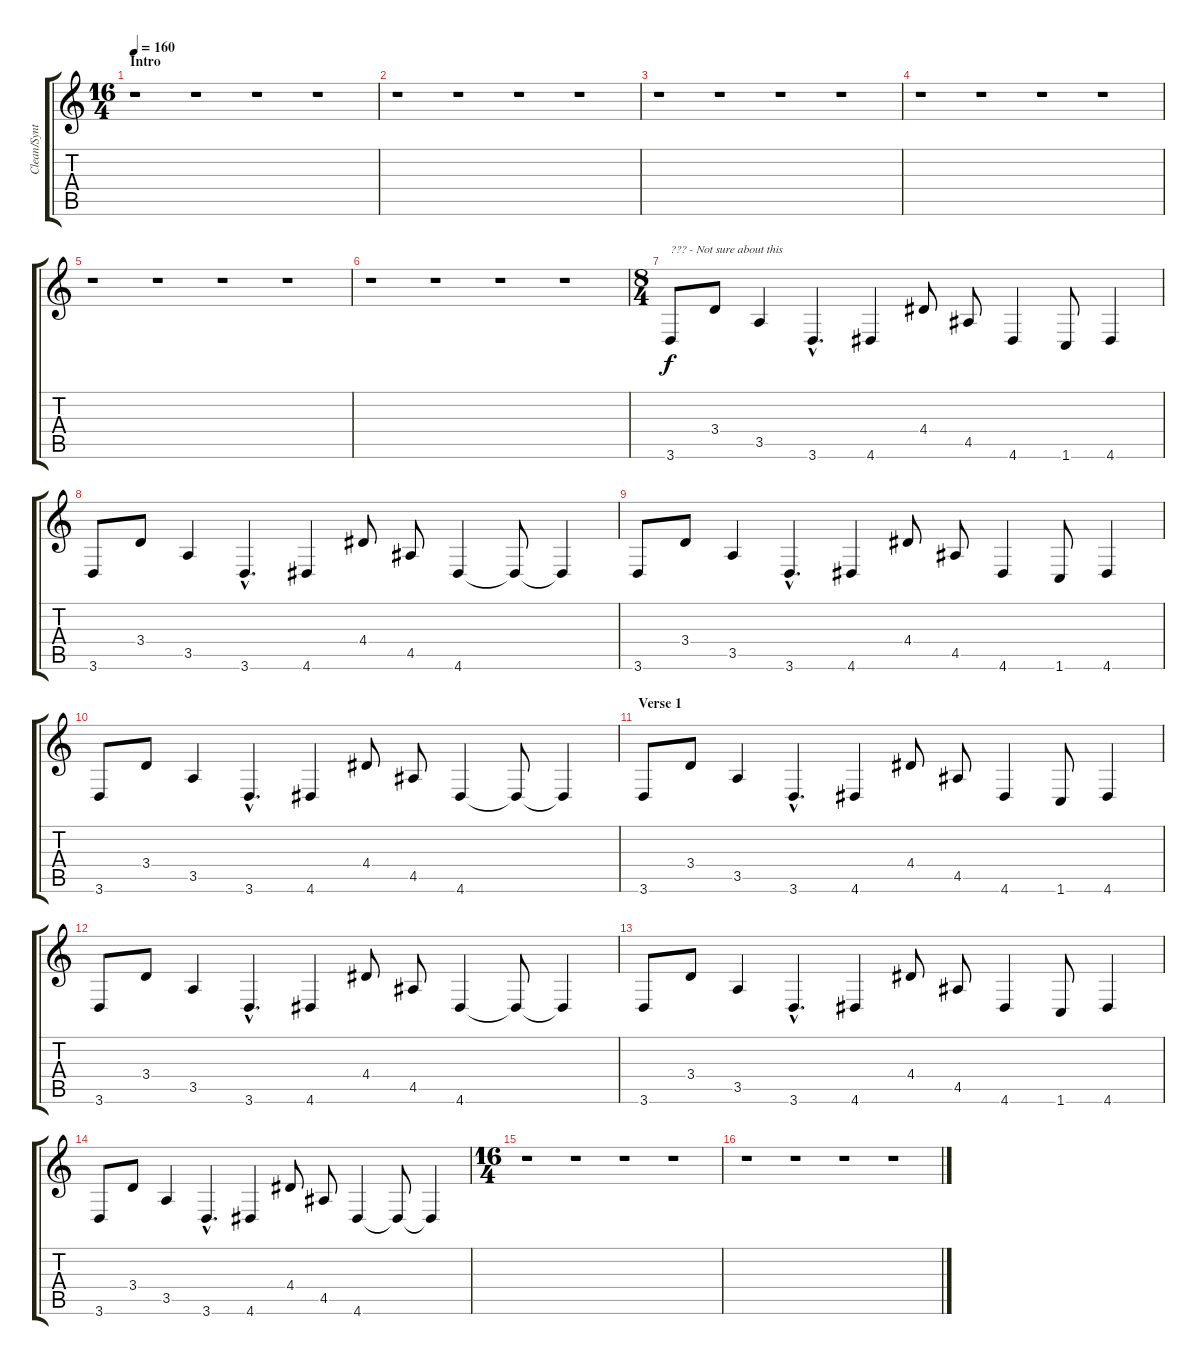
\track ("Clean/Synth" "Clean/Synt") {instrument acousticguitarsteel}
\staff {score tabs}
\tuning (Db4 Ab3 E3 B2 Gb2 B1) {hide}
\ts (16 4)
\section ("" "Intro")
\tempo 160
\clef g2
\ks c
r.1{dy f instrument acousticguitarsteel} r.1 r.1 r.1 |
r.1 r.1 r.1 r.1 |
r.1 r.1 r.1 r.1 |
r.1 r.1 r.1 r.1 |
r.1 r.1 r.1 r.1 |
r.1 r.1 r.1 r.1 |
\ts (8 4)
3.6.8{txt "??? - Not sure about this"} 3.4.8 3.5.4 3.6{hac}.4{d} 4.6.4 4.4.8 4.5.8 4.6.4 1.6.8 4.6.4 |
3.6.8 3.4.8 3.5.4 3.6{hac}.4{d} 4.6.4 4.4.8 4.5.8 4.6.4 4.6{t}.8 4.6{t}.4 |
3.6.8 3.4.8 3.5.4 3.6{hac}.4{d} 4.6.4 4.4.8 4.5.8 4.6.4 1.6.8 4.6.4 |
3.6.8 3.4.8 3.5.4 3.6{hac}.4{d} 4.6.4 4.4.8 4.5.8 4.6.4 4.6{t}.8 4.6{t}.4 |
\section ("" "Verse 1")
3.6.8 3.4.8 3.5.4 3.6{hac}.4{d} 4.6.4 4.4.8 4.5.8 4.6.4 1.6.8 4.6.4 |
3.6.8 3.4.8 3.5.4 3.6{hac}.4{d} 4.6.4 4.4.8 4.5.8 4.6.4 4.6{t}.8 4.6{t}.4 |
3.6.8 3.4.8 3.5.4 3.6{hac}.4{d} 4.6.4 4.4.8 4.5.8 4.6.4 1.6.8 4.6.4 |
3.6.8 3.4.8 3.5.4 3.6{hac}.4{d} 4.6.4 4.4.8 4.5.8 4.6.4 4.6{t}.8 4.6{t}.4 |
\ts (16 4)
r.1 r.1 r.1 r.1 |
r.1 r.1 r.1 r.1
